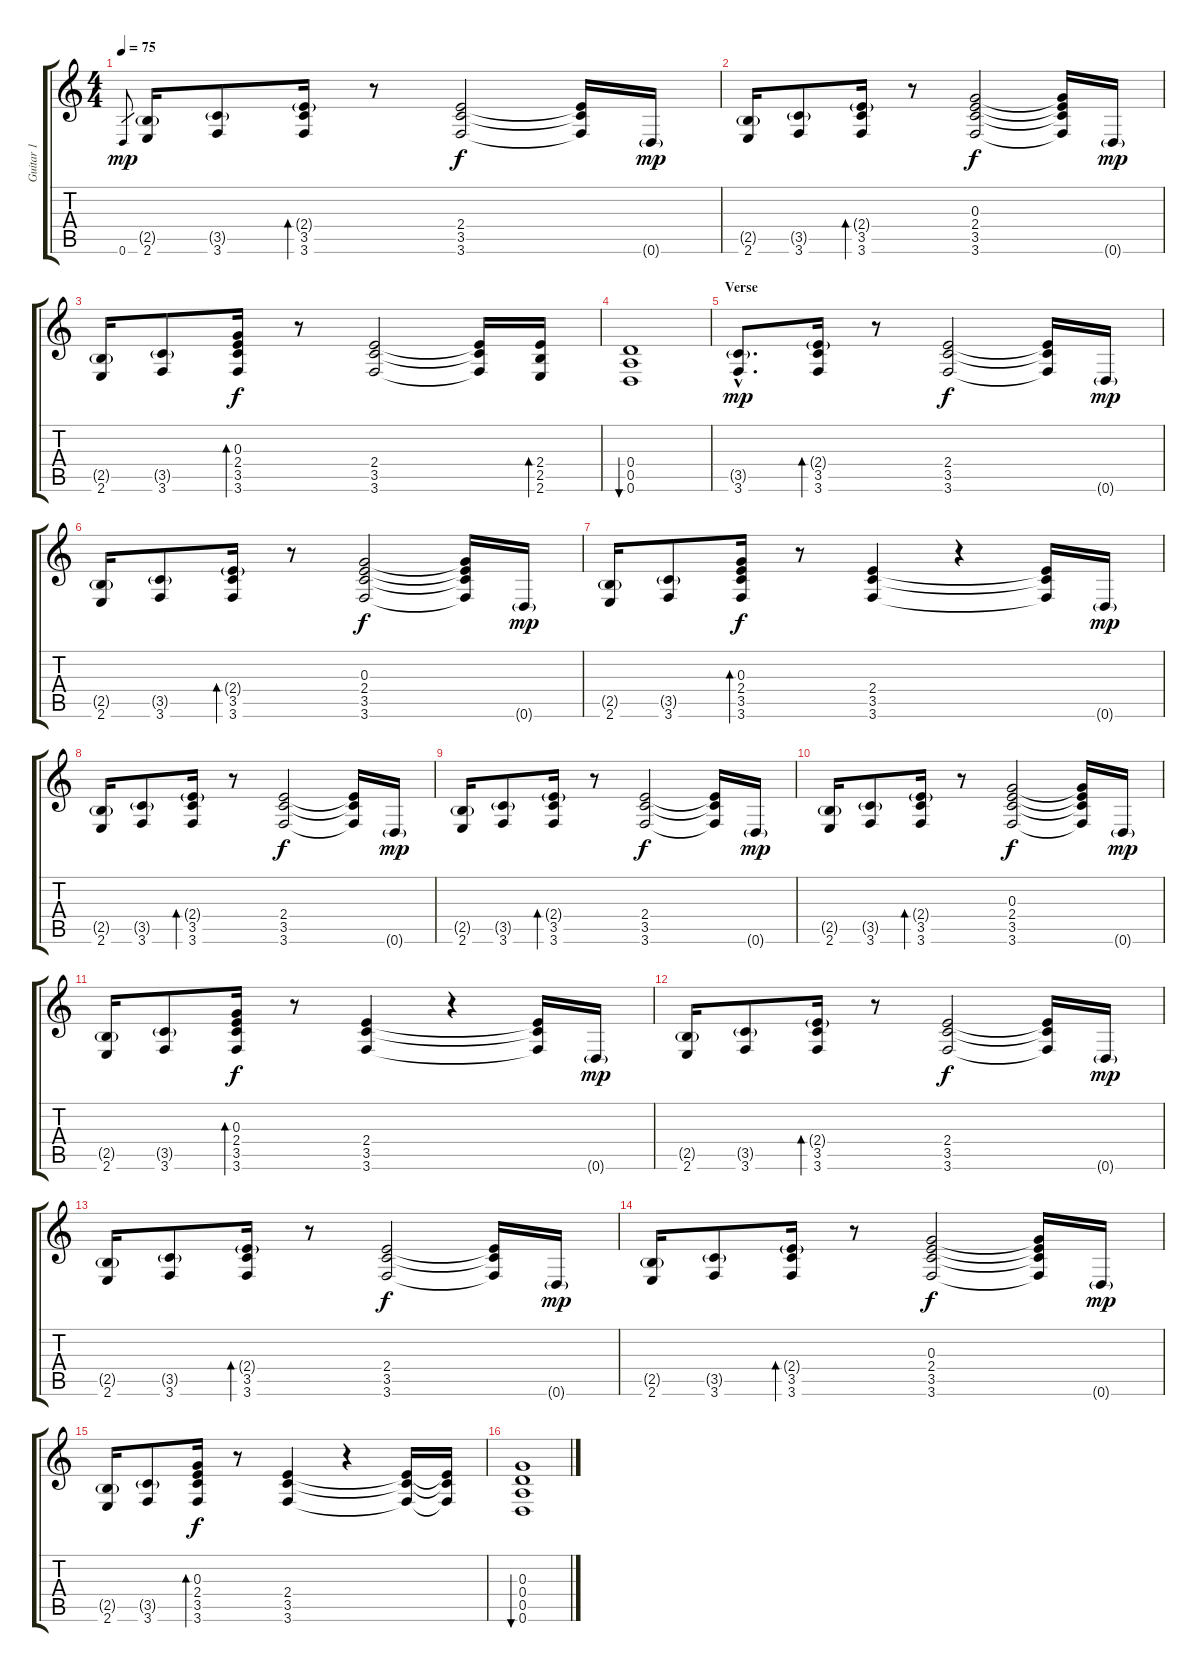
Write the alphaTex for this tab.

\track ("Guitar 1" "Guitar 1") {instrument acousticguitarsteel}
\staff {score tabs}
\tuning (E4 B3 G3 D3 A2 D2) {hide}
\ts (4 4)
\tempo 75
\clef g2
\ks c
0.6.8{gr dy mp instrument acousticguitarsteel} (2.5{g} 2.6).16 (3.5{g} 3.6).8 (2.4{g} 3.5 3.6).16{bd 60} r.8 (2.4 3.5 3.6).2{dy f} (2.4{t} 3.5{t} 3.6{t}).16 0.6{g}.16{dy mp} |
(2.5{g} 2.6).16 (3.5{g} 3.6).8 (2.4{g} 3.5 3.6).16{bd 60} r.8 (0.3 2.4 3.5 3.6).2{dy f} (0.3{t} 2.4{t} 3.5{t} 3.6{t}).16 0.6{g}.16{dy mp} |
(2.5{g} 2.6).16 (3.5{g} 3.6).8 (0.3 2.4 3.5 3.6).16{bd 60 dy f} r.8 (2.4 3.5 3.6).2 (2.4{t} 3.5{t} 3.6{t}).16 (2.4 2.5 2.6).16{bd 30} |
(0.4 0.5 0.6).1{bu 30} |
\section ("" "Verse")
(3.5{g hac} 3.6{hac}).8{d dy mp} (2.4{g} 3.5 3.6).16{bd 60} r.8 (2.4 3.5 3.6).2{dy f} (2.4{t} 3.5{t} 3.6{t}).16 0.6{g}.16{dy mp} |
(2.5{g} 2.6).16 (3.5{g} 3.6).8 (2.4{g} 3.5 3.6).16{bd 60} r.8 (0.3 2.4 3.5 3.6).2{dy f} (0.3{t} 2.4{t} 3.5{t} 3.6{t}).16 0.6{g}.16{dy mp} |
(2.5{g} 2.6).16 (3.5{g} 3.6).8 (0.3 2.4 3.5 3.6).16{bd 60 dy f} r.8 (2.4 3.5 3.6).4 r.4 (2.4{t} 3.5{t} 3.6{t}).16 0.6{g}.16{dy mp} |
(2.5{g} 2.6).16 (3.5{g} 3.6).8 (2.4{g} 3.5 3.6).16{bd 60} r.8 (2.4 3.5 3.6).2{dy f} (2.4{t} 3.5{t} 3.6{t}).16 0.6{g}.16{dy mp} |
(2.5{g} 2.6).16 (3.5{g} 3.6).8 (2.4{g} 3.5 3.6).16{bd 60} r.8 (2.4 3.5 3.6).2{dy f} (2.4{t} 3.5{t} 3.6{t}).16 0.6{g}.16{dy mp} |
(2.5{g} 2.6).16 (3.5{g} 3.6).8 (2.4{g} 3.5 3.6).16{bd 60} r.8 (0.3 2.4 3.5 3.6).2{dy f} (0.3{t} 2.4{t} 3.5{t} 3.6{t}).16 0.6{g}.16{dy mp} |
(2.5{g} 2.6).16 (3.5{g} 3.6).8 (0.3 2.4 3.5 3.6).16{bd 60 dy f} r.8 (2.4 3.5 3.6).4 r.4 (2.4{t} 3.5{t} 3.6{t}).16 0.6{g}.16{dy mp} |
(2.5{g} 2.6).16 (3.5{g} 3.6).8 (2.4{g} 3.5 3.6).16{bd 60} r.8 (2.4 3.5 3.6).2{dy f} (2.4{t} 3.5{t} 3.6{t}).16 0.6{g}.16{dy mp} |
(2.5{g} 2.6).16 (3.5{g} 3.6).8 (2.4{g} 3.5 3.6).16{bd 60} r.8 (2.4 3.5 3.6).2{dy f} (2.4{t} 3.5{t} 3.6{t}).16 0.6{g}.16{dy mp} |
(2.5{g} 2.6).16 (3.5{g} 3.6).8 (2.4{g} 3.5 3.6).16{bd 60} r.8 (0.3 2.4 3.5 3.6).2{dy f} (0.3{t} 2.4{t} 3.5{t} 3.6{t}).16 0.6{g}.16{dy mp} |
(2.5{g} 2.6).16 (3.5{g} 3.6).8 (0.3 2.4 3.5 3.6).16{bd 60 dy f} r.8 (2.4 3.5 3.6).4 r.4 (2.4{t} 3.5{t} 3.6{t}).16 (2.4{t} 3.5{t} 3.6{t}).16 |
(0.3 0.4 0.5 0.6).1{bu 120}
